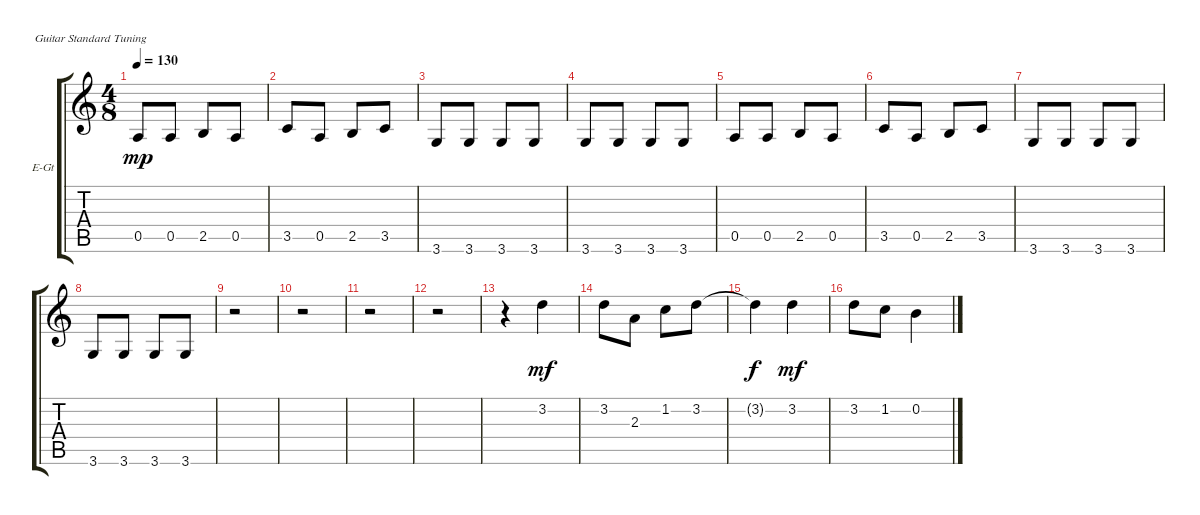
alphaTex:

\bracketExtendMode groupsimilarinstruments
\firstSystemTrackNameOrientation horizontal
\otherSystemsTrackNameOrientation horizontal
\track ("Гитара 2" "E-Gt") {instrument distortionguitar}
\staff {score tabs}
\tuning (E4 B3 G3 D3 A2 E2)
\ts (4 8)
\tempo 130
\clef g2
\ks c
0.5.8{dy mp} 0.5.8 2.5.8 0.5.8 |
3.5.8 0.5.8 2.5.8 3.5.8 |
3.6.8 3.6.8 3.6.8 3.6.8 |
3.6.8 3.6.8 3.6.8 3.6.8 |
0.5.8 0.5.8 2.5.8 0.5.8 |
3.5.8 0.5.8 2.5.8 3.5.8 |
3.6.8 3.6.8 3.6.8 3.6.8 |
3.6.8 3.6.8 3.6.8 3.6.8 |
r.2 |
r.2 |
r.2 |
r.2 |
r.4 3.2.4{dy mf} |
3.2.8 2.3.8 1.2.8 3.2.8 |
3.2{t}.4{dy f} 3.2.4{dy mf} |
3.2.8 1.2.8 0.2.4
